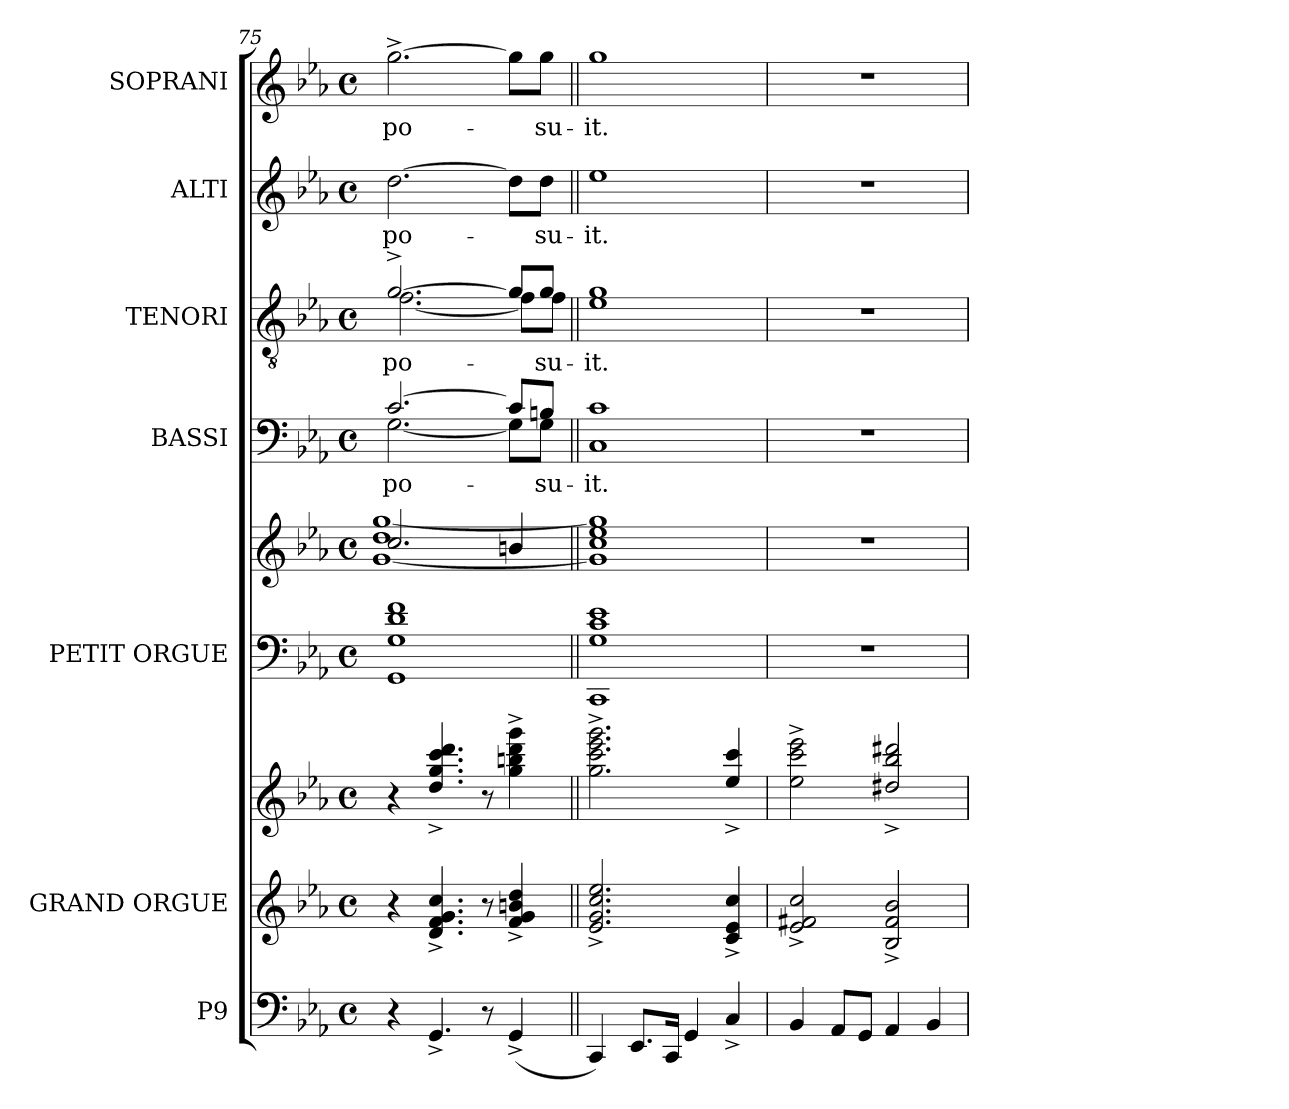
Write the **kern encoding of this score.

**kern	**kern	**kern	**kern	**kern	**kern	**text	**kern	**text	**kern	**text	**kern	**text
*part7	*part6	*part6	*part5	*part5	*part4	*part4	*part3	*part3	*part2	*part2	*part1	*part1
*staff9	*staff8	*staff7	*staff6	*staff5	*staff4	*staff4	*staff3	*staff3	*staff2	*staff2	*staff1	*staff1
*I"P9	*I"GRAND ORGUE	*	*I"PETIT ORGUE	*	*I"BASSI	*	*I"TENORI	*	*I"ALTI	*	*I"SOPRANI	*
*	*I'Org.	*	*I'Org.	*	*I'B.	*	*I'T.	*	*I'A.	*	*I'S.	*
*clefF4	*clefG2	*clefG2	*clefF4	*clefG2	*clefF4	*	*clefGv2	*	*clefG2	*	*clefG2	*
*	*	*	*	*	*	*	*ITrd7c12	*	*	*	*	*
*k[b-e-a-]	*k[b-e-a-]	*k[b-e-a-]	*k[b-e-a-]	*k[b-e-a-]	*k[b-e-a-]	*	*k[b-e-a-]	*	*k[b-e-a-]	*	*k[b-e-a-]	*
*E-:	*E-:	*E-:	*E-:	*E-:	*E-:	*	*E-:	*	*E-:	*	*E-:	*
*M4/4	*M4/4	*M4/4	*M4/4	*M4/4	*M4/4	*	*M4/4	*	*M4/4	*	*M4/4	*
*met(c)	*met(c)	*met(c)	*met(c)	*met(c)	*met(c)	*	*met(c)	*	*met(c)	*	*met(c)	*
=75	=75	=75	=75	=75	=75	=75	=75	=75	=75	=75	=75	=75
*	*	*	*	*^	*	*	*	*	*	*	*	*
!	!	!	!	!	!	!	!LO:LY:b:color=#000000	!	!	!	!	!	!
*	*	*	*	*	*	*^	*	*	*	*	*	*	*
!	!	!	!	!	!	!	!	!	!	!LO:LY:b:color=#000000	!	!	!	!
*	*	*	*	*	*	*	*	*	*^	*	*	*	*	*
!	!	!	!	!	!	!	!	!	!	!	!	!	!LO:LY:b:color=#000000	!	!
!	!	!	!	!	!	!	!	!	!	!	!	!	!	!	!LO:LY:b:color=#000000
4r	4r	4r	1GGi 1Gi 1di 1fi	2.cci/	[1gi 1ddi [1ggi	[2.ci/	[2.Gi\	po-	[2.G^i/	[2.Fi\	po-	[2.ddi\	po-	[2.gg^i\	po-
4.GG^i/	4.di/^ 4.fi^ 4.gi^ 4.cci^	4.ddi/^ 4.ggi^ 4.ccci^ 4.dddi^	.	.	.	.	.	.	.	.	.	.	.	.	.
8r	8r	8r	.	.	.	.	.	.	.	.	.	.	.	.	.
(4GG^i/	4fi/^ 4gi^ 4bni^ 4ddi^	4ggi\^ 4bbni^ 4dddi^ 4gggi^	.	4bni/	.	8ci/L]	8Gi\L]	.	8Gi/L]	8Fi\L]	.	8ddi\L]	.	8ggi\L]	.
!	!	!	!	!	!	!	!	!LO:LY:b:color=#000000	!	!	!	!	!	!	!
!	!	!	!	!	!	!	!	!	!	!	!LO:LY:b:color=#000000	!	!	!	!
!	!	!	!	!	!	!	!	!	!	!	!	!	!LO:LY:b:color=#000000	!	!
!	!	!	!	!	!	!	!	!	!	!	!	!	!	!	!LO:LY:b:color=#000000
.	.	.	.	.	.	8Bni/J	8Gi\J	-su-	8Gi/J	8Fi\J	-su-	8ddi\J	-su-	8ggi\J	-su-
*	*	*	*	*v	*v	*	*	*	*	*	*	*	*	*	*
!!LO:LB:g=z
=76||	=76||	=76||	=76||	=76||	=76||	=76||	=76||	=76||	=76||	=76||	=76||	=76||	=76||	=76||
*k[]	*k[]	*k[]	*k[]	*k[]	*k[]	*	*	*k[]	*	*	*k[]	*	*k[]	*
*C:	*C:	*C:	*C:	*C:	*C:	*	*	*C:	*	*	*C:	*	*C:	*
!	!	!	!	!	!	!	!LO:LY:b:color=#000000	!	!	!	!	!	!	!
!	!	!	!	!	!	!	!	!	!	!LO:LY:b:color=#000000	!	!	!	!
!	!	!	!	!	!	!	!	!	!	!	!	!LO:LY:b:color=#000000	!	!
!	!	!	!	!	!	!	!	!	!	!	!	!	!	!LO:LY:b:color=#000000
4CCi/)	2.ei/^ 2.gi^ 2.cci^ 2.eei^	2.ggi\^ 2.ccci^ 2.eeei^ 2.gggi^	1CCi 1Gi 1ci 1ei	1gi] 1cci 1eei 1ggi]	1ci	1Ci	-it.	1Gi	1Ei	-it.	1eei	-it.	1ggi	-it.
8.EEi/L	.	.	.	.	.	.	.	.	.	.	.	.	.	.
16CCi/Jk	.	.	.	.	.	.	.	.	.	.	.	.	.	.
4GGi/	.	.	.	.	.	.	.	.	.	.	.	.	.	.
4C^i/	4ci/^ 4ei^ 4cci^	4eei/^ 4ccci^	.	.	.	.	.	.	.	.	.	.	.	.
*	*	*	*	*	*v	*v	*	*	*	*	*	*	*	*
*	*	*	*	*	*	*	*v	*v	*	*	*	*	*
=77	=77	=77	=77	=77	=77	=77	=77	=77	=77	=77	=77	=77
4BBi/	2ei/^ 2f#Xi^ 2cci^	2eei\^ 2ccci^ 2eeei^	1r	1r	1r	.	1r	.	1r	.	1r	.
8AAi/L	.	.	.	.	.	.	.	.	.	.	.	.
8GGi/J	.	.	.	.	.	.	.	.	.	.	.	.
4AAi/	2Bi/^ 2f#i^ 2bi^	2dd#Xi/^ 2bbi^ 2ddd#Xi^	.	.	.	.	.	.	.	.	.	.
4BBi/	.	.	.	.	.	.	.	.	.	.	.	.
=	=	=	=	=	=	=	=	=	=	=	=	=
*-	*-	*-	*-	*-	*-	*-	*-	*-	*-	*-	*-	*-
